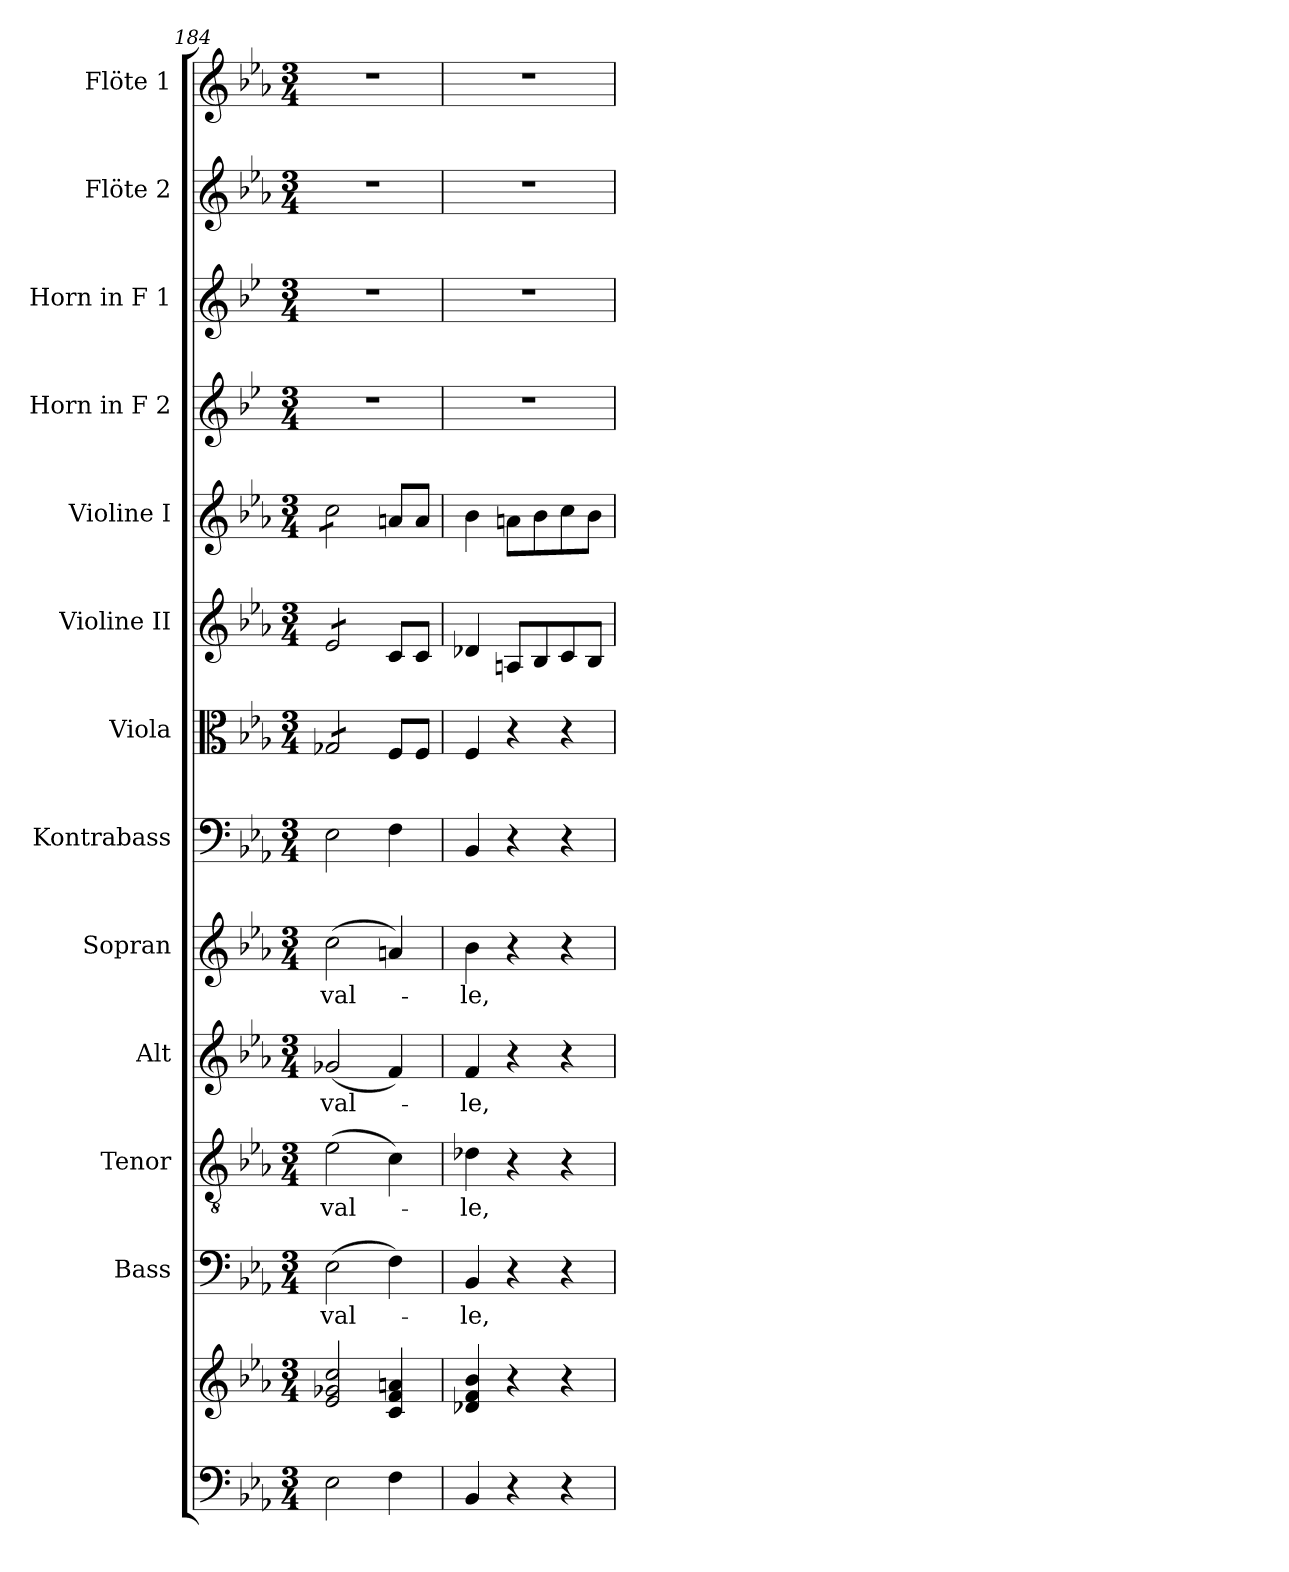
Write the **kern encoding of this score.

**kern	**kern	**kern	**text	**kern	**text	**kern	**text	**kern	**text	**kern	**kern	**kern	**kern	**kern	**kern	**kern	**kern
*part13	*part13	*part12	*part12	*part11	*part11	*part10	*part10	*part9	*part9	*part8	*part7	*part6	*part5	*part4	*part3	*part2	*part1
*staff14	*staff13	*staff12	*staff12	*staff11	*staff11	*staff10	*staff10	*staff9	*staff9	*staff8	*staff7	*staff6	*staff5	*staff4	*staff3	*staff2	*staff1
*	*	*I"Bass	*	*I"Tenor	*	*I"Alt	*	*I"Sopran	*	*I"Kontrabass	*I"Viola	*I"Violine II	*I"Violine I	*I"Horn in F 2	*I"Horn in F 1	*I"Flöte 2	*I"Flöte 1
*	*	*I'B.	*	*I'T.	*	*I'A.	*	*I'S.	*	*I'Kb.	*I'Vla.	*I'Vl. II	*I'Vl. I	*I'Hrn. F 2	*I'Hrn. F 1	*I'Fl. 2	*I'Fl. 1
*clefF4	*clefG2	*clefF4	*	*clefGv2	*	*clefG2	*	*clefG2	*	*clefF4	*clefC3	*clefG2	*clefG2	*clefG2	*clefG2	*clefG2	*clefG2
*	*	*	*	*	*	*	*	*	*	*ITrd7c12	*	*	*	*ITrd4c7	*ITrd4c7	*	*
*k[b-e-a-]	*k[b-e-a-]	*k[b-e-a-]	*	*k[b-e-a-]	*	*k[b-e-a-]	*	*k[b-e-a-]	*	*k[b-e-a-]	*k[b-e-a-]	*k[b-e-a-]	*k[b-e-a-]	*k[b-e-a-]	*k[b-e-a-]	*k[b-e-a-]	*k[b-e-a-]
*E-:	*E-:	*E-:	*	*E-:	*	*E-:	*	*E-:	*	*E-:	*E-:	*E-:	*E-:	*E-:	*E-:	*E-:	*E-:
*M3/4	*M3/4	*M3/4	*	*M3/4	*	*M3/4	*	*M3/4	*	*M3/4	*M3/4	*M3/4	*M3/4	*M3/4	*M3/4	*M3/4	*M3/4
=184	=184	=184	=184	=184	=184	=184	=184	=184	=184	=184	=184	=184	=184	=184	=184	=184	=184
!	!	!	!LO:LY:b	!	!LO:LY:b	!	!LO:LY:b	!	!LO:LY:b	!	!	!	!	!	!	!	!
*	*	*	*	*	*	*	*	*	*	*	*tremolo	*	*	*	*	*	*
*	*	*	*	*	*	*	*	*	*	*	*	*tremolo	*	*	*	*	*
*	*	*	*	*	*	*	*	*	*	*	*	*	*tremolo	*	*	*	*
2E-\	2e-/ 2g-X/ 2cc/	(>2E-\	val-	(>2e-\	val-	(<2g-X/	val-	(>2cc\	val-	2EE-\	8G-X/L	8e-/L	8cc\L	2.r	2.r	2.r	2.r
.	.	.	.	.	.	.	.	.	.	.	8G-X/	8e-/	8cc\	.	.	.	.
.	.	.	.	.	.	.	.	.	.	.	8G-X/	8e-/	8cc\	.	.	.	.
.	.	.	.	.	.	.	.	.	.	.	8G-X/J	8e-/J	8cc\J	.	.	.	.
*	*	*	*	*	*	*	*	*	*	*	*	*	*Xtremolo	*	*	*	*
*	*	*	*	*	*	*	*	*	*	*	*	*Xtremolo	*	*	*	*	*
*	*	*	*	*	*	*	*	*	*	*	*Xtremolo	*	*	*	*	*	*
4F\	4c/ 4f/ 4an/	4F\)	.	4c\)	.	4f/)	.	4an/)	.	4FF\	8F/L	8c/L	8an/L	.	.	.	.
.	.	.	.	.	.	.	.	.	.	.	8F/J	8c/J	8a/J	.	.	.	.
=185	=185	=185	=185	=185	=185	=185	=185	=185	=185	=185	=185	=185	=185	=185	=185	=185	=185
!	!	!	!LO:LY:b	!	!LO:LY:b	!	!LO:LY:b	!	!LO:LY:b	!	!	!	!	!	!	!	!
4BB-/	4d-X/ 4f/ 4b-/	4BB-/	-le,	4d-X\	-le,	4f/	-le,	4b-\	-le,	4BBB-/	4F/	4d-X/	4b-\	2.r	2.r	2.r	2.r
4r	4r	4r	.	4r	.	4r	.	4r	.	4r	4r	8An/L	8an\L	.	.	.	.
.	.	.	.	.	.	.	.	.	.	.	.	8B-/	8b-\	.	.	.	.
4r	4r	4r	.	4r	.	4r	.	4r	.	4r	4r	8c/	8cc\	.	.	.	.
.	.	.	.	.	.	.	.	.	.	.	.	8B-/J	8b-\J	.	.	.	.
=	=	=	=	=	=	=	=	=	=	=	=	=	=	=	=	=	=
*-	*-	*-	*-	*-	*-	*-	*-	*-	*-	*-	*-	*-	*-	*-	*-	*-	*-
